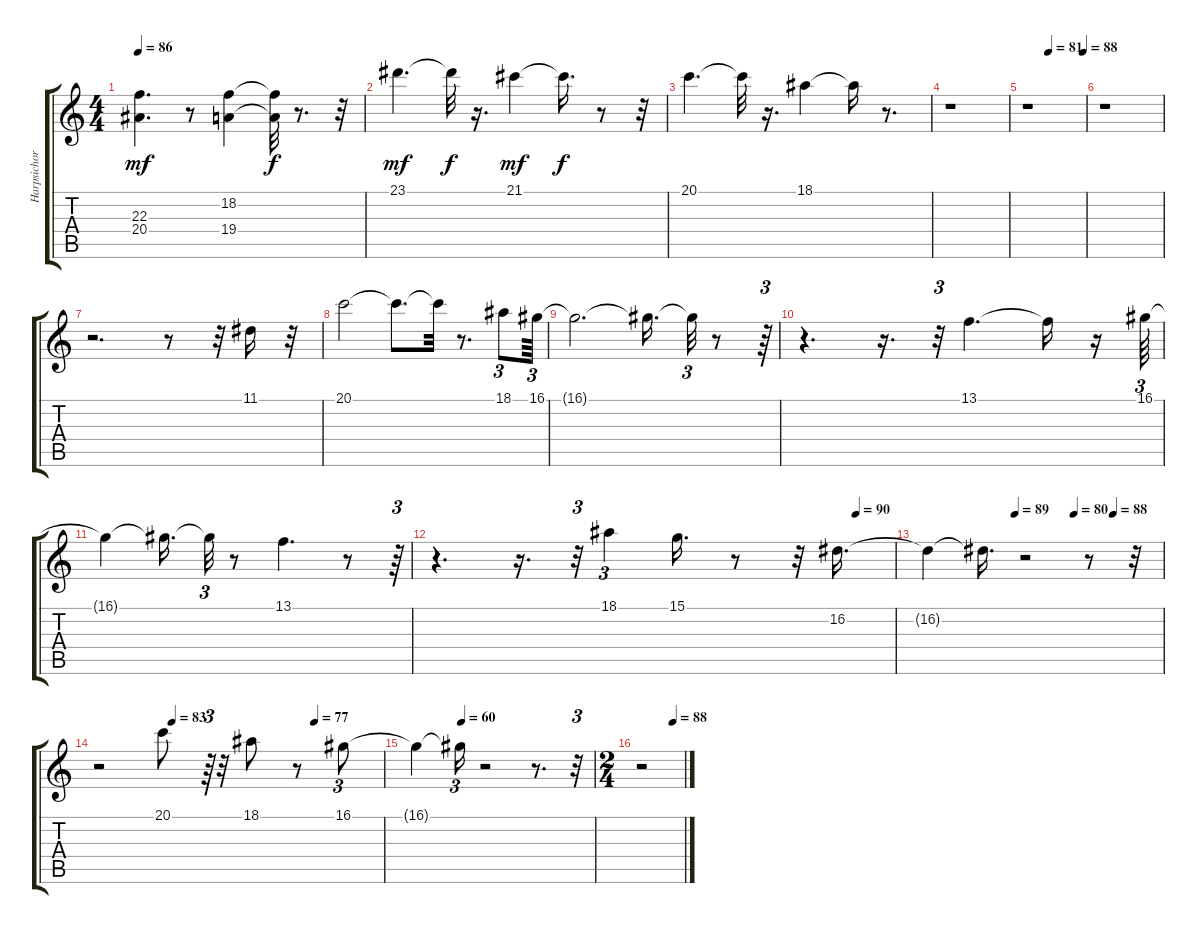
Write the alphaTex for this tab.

\track ("Harpsichord" "Harpsichor") {instrument harpsichord}
\staff {score tabs}
\tuning (E4 B3 G3 D3 A2 E2) {hide}
\ts (4 4)
\tempo 86
\clef g2
\ks c
(22.3 20.4).4{d dy mf} r.8 (18.2 19.4).4 (18.2{t} 19.4{t}).32{dy f} r.8{d} r.32 |
23.1.4{d dy mf} 23.1{t}.32{dy f} r.16{d} 21.1.4{dy mf} 21.1{t}.16{d dy f} r.8 r.32 |
20.1.4{d} 20.1{t}.32 r.16{d} 18.1.4 18.1{t}.16 r.8{d} |
r.1 |
\tempo (81 0.375)
\tempo (88 0.96875)
r.1 |
r.1 |
r.2{d} r.8 r.32 11.1.16 r.32 |
20.1.2 20.1{t}.8{d} 20.1{t}.32 r.8{d} 18.1.8{tu (3 2)} 16.1.64{tu (3 2)} |
16.1{t}.2{d} 16.1{t}.16{d} 16.1{t}.32{tu (3 2)} r.8 r.64{tu (3 2)} |
r.4{d} r.16{d} r.32{tu (3 2)} 13.1.4{d} 13.1{t}.16 r.16 16.1.64{tu (3 2)} |
16.1{t}.4 16.1{t}.16{d} 16.1{t}.32{tu (3 2)} r.8 13.1.4{d} r.8 r.64{tu (3 2)} |
\tempo (90 0.9166666666666666)
r.4{d} r.16{d} r.32{tu (3 2)} 18.1.4{tu (3 2)} 15.1.16{d} r.8 r.32 16.2.16{d} |
\tempo (89 0.375)
\tempo (80 0.625)
\tempo (88 0.7916666666666666)
16.2{t}.4 16.2{t}.16{d} r.2 r.8 r.32 |
\tempo (83 0.2604166666666667)
\tempo (77 0.7604166666666666)
r.2 20.1.8 r.64{tu (3 2)} r.32 18.1.8 r.8 16.1.8{tu (3 2)} |
\tempo (60 0.2604166666666667)
16.1{t}.4 16.1{t}.16{tu (3 2)} r.2 r.8{d} r.32{tu (3 2)} |
\ts (2 4)
\tempo (88 0.75)
r.2
